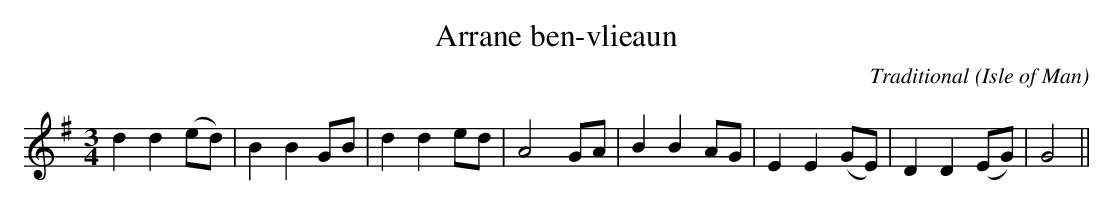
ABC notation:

X:1
T:Arrane ben-vlieaun
C:Traditional
O:Isle of Man
M:3/4
L:1/8
K:G GA |B2B2 AG|E2E2 (GE)|D3 D GB|A4 GA|B2B2 (AG)|E2E2 GE|D2D2 EG|G4 GB|
d2d2 (ed)|B2B2 GB|d2d2 ed|A4 GA|B2B2 AG|E2E2 (GE)|D2D2 (EG)|G4 ||
